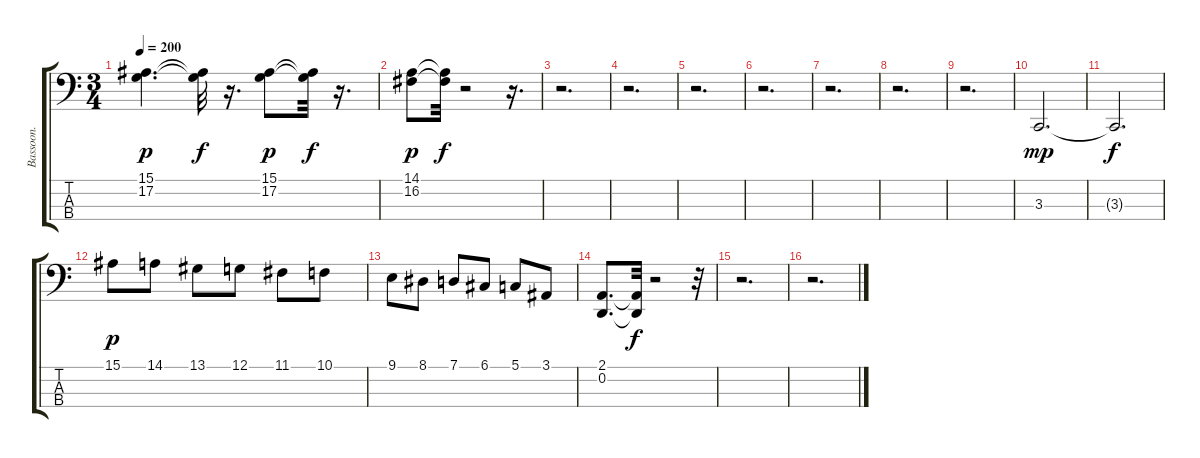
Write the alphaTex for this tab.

\track ("Bassoon." "Bassoon.") {instrument bassoon}
\staff {score tabs}
\tuning (G2 D2 A1 E1) {hide}
\ts (3 4)
\tempo 200
\clef f4
\ks c
(15.1 17.2).4{d dy p} (15.1{t} 17.2{t}).32{dy f} r.16{d} (15.1 17.2).8{dy p} (15.1{t} 17.2{t}).32{dy f} r.16{d} |
(14.1 16.2).8{dy p} (14.1{t} 16.2{t}).32{dy f} r.2 r.16{d} |
r.2{d} |
r.2{d} |
r.2{d} |
r.2{d} |
r.2{d} |
r.2{d} |
r.2{d} |
3.3.2{d dy mp} |
3.3{t}.2{d dy f} |
15.1.8{dy p} 14.1.8 13.1.8 12.1.8 11.1.8 10.1.8 |
9.1.8 8.1.8 7.1.8 6.1.8 5.1.8 3.1.8 |
(2.1 0.2).8{d} (2.1{t} 0.2{t}).32{dy f} r.2 r.32 |
r.2{d} |
r.2{d}
